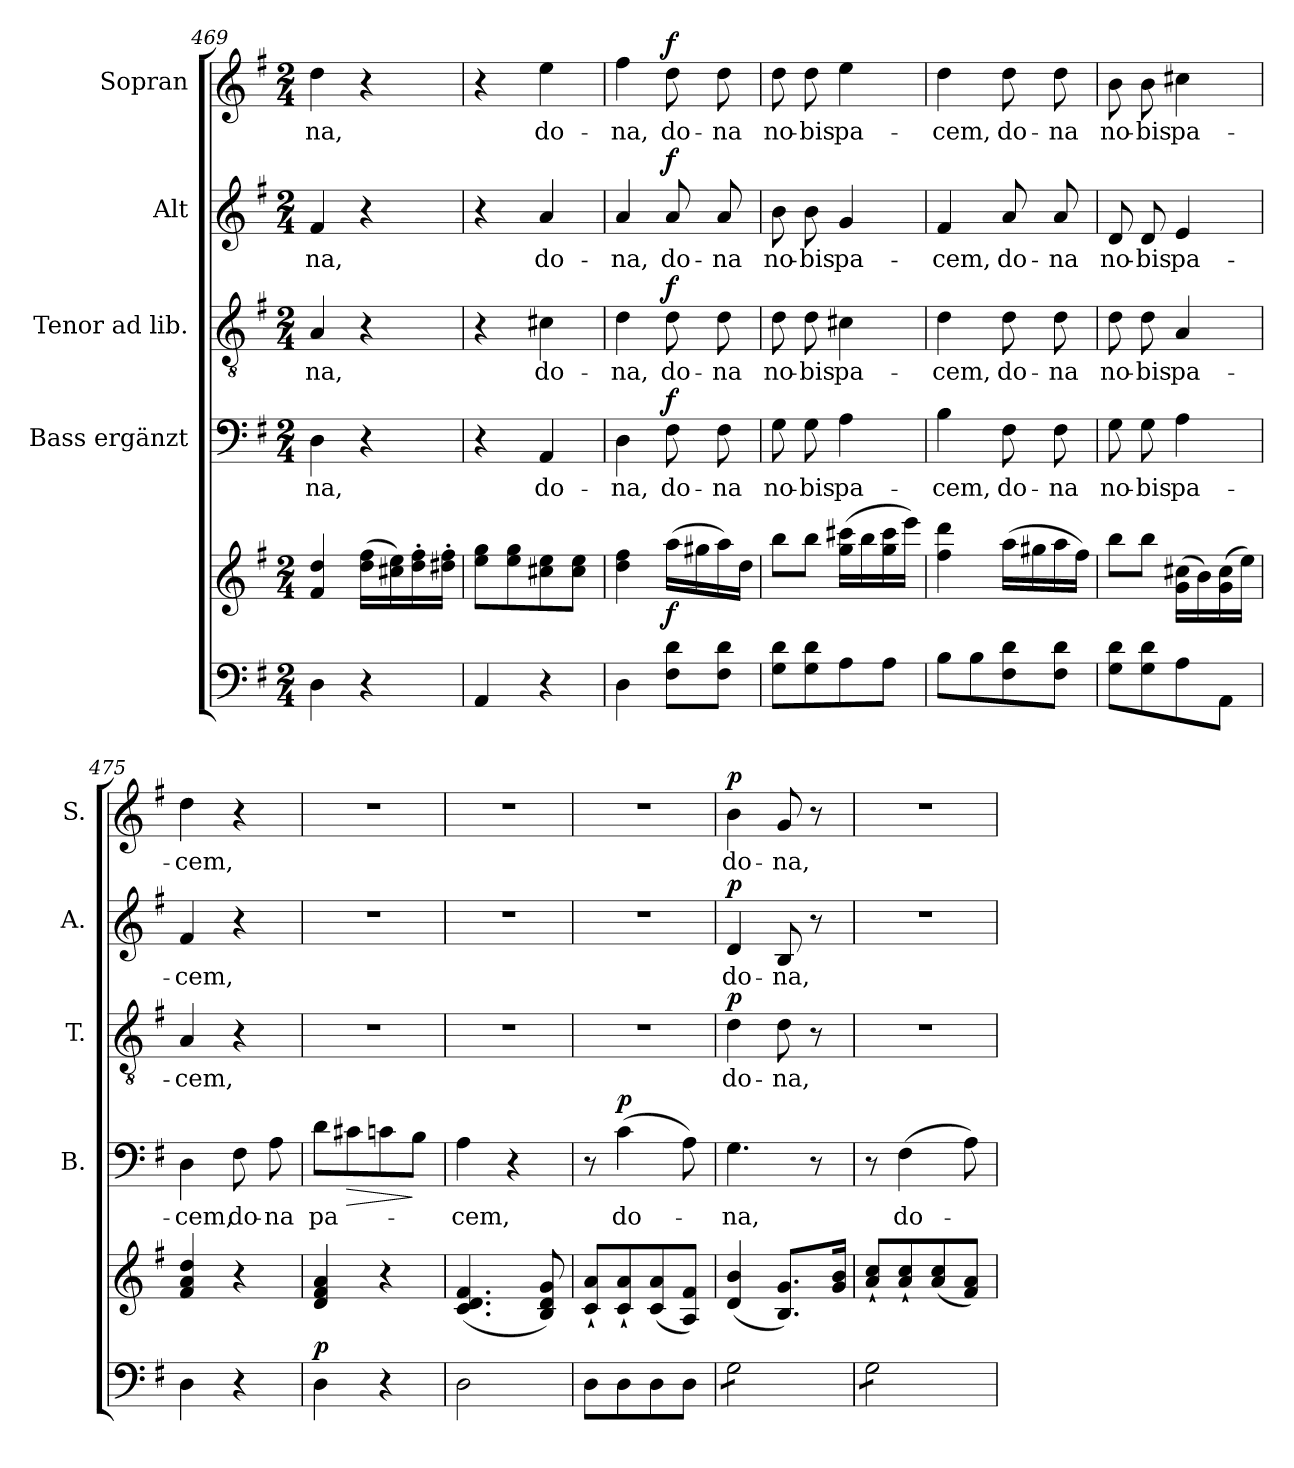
**kern	**kern	**dynam	**kern	**text	**dynam	**kern	**text	**dynam	**kern	**text	**dynam	**kern	**text	**dynam
*part5	*part5	*part5	*part4	*part4	*part4	*part3	*part3	*part3	*part2	*part2	*part2	*part1	*part1	*part1
*staff6	*staff5	*staff5/6	*staff4	*staff4	*staff4	*staff3	*staff3	*staff3	*staff2	*staff2	*staff2	*staff1	*staff1	*staff1
*	*	*	*I"Bass ergänzt	*	*	*I"Tenor ad lib.	*	*	*I"Alt	*	*	*I"Sopran	*	*
*	*	*	*I'B.	*	*	*I'T.	*	*	*I'A.	*	*	*I'S.	*	*
*clefF4	*clefG2	*	*clefF4	*	*	*clefGv2	*	*	*clefG2	*	*	*clefG2	*	*
*k[f#]	*k[f#]	*	*k[f#]	*	*	*k[f#]	*	*	*k[f#]	*	*	*k[f#]	*	*
*G:	*G:	*	*G:	*	*	*G:	*	*	*G:	*	*	*G:	*	*
*M2/4	*M2/4	*	*M2/4	*	*	*M2/4	*	*	*M2/4	*	*	*M2/4	*	*
=469	=469	=469	=469	=469	=469	=469	=469	=469	=469	=469	=469	=469	=469	=469
!	!	!	!	!LO:LY:b	!	!	!LO:LY:b	!	!	!LO:LY:b	!	!	!LO:LY:b	!
4D\	4f#/ 4dd/	.	4D\	-na,	.	4A/	-na,	.	4f#/	-na,	.	4dd\	-na,	.
4r	(>16dd\ 16ff#\LL	.	4r	.	.	4r	.	.	4r	.	.	4r	.	.
.	16cc#X\ 16ee\)	.	.	.	.	.	.	.	.	.	.	.	.	.
.	16dd\'> 16ff#\'>	.	.	.	.	.	.	.	.	.	.	.	.	.
.	16dd#X\'> 16ff#\'>JJ	.	.	.	.	.	.	.	.	.	.	.	.	.
=470	=470	=470	=470	=470	=470	=470	=470	=470	=470	=470	=470	=470	=470	=470
4AA/	8ee\ 8gg\L	.	4r	.	.	4r	.	.	4r	.	.	4r	.	.
.	8ee\ 8gg\	.	.	.	.	.	.	.	.	.	.	.	.	.
!	!	!	!	!LO:LY:b	!	!	!LO:LY:b	!	!	!LO:LY:b	!	!	!LO:LY:b	!
4r	8cc#X\ 8ee\	.	4AA/	do-	.	4c#X\	do-	.	4a/	do-	.	4ee\	do-	.
.	8cc#\ 8ee\J	.	.	.	.	.	.	.	.	.	.	.	.	.
=471	=471	=471	=471	=471	=471	=471	=471	=471	=471	=471	=471	=471	=471	=471
!	!	!	!	!LO:LY:b	!	!	!LO:LY:b	!	!	!LO:LY:b	!	!	!LO:LY:b	!
4D\	4dd\ 4ff#\	.	4D\	-na,	.	4d\	-na,	.	4a/	-na,	.	4ff#\	-na,	.
!	!	!LO:DY:b	!	!LO:LY:b	!LO:DY:a	!	!LO:LY:b	!LO:DY:a	!	!LO:LY:b	!LO:DY:a	!	!LO:LY:b	!LO:DY:a
8F#\ 8d\L	(>16aa\LL	f	8F#\	do-	f	8d\	do-	f	8a/	do-	f	8dd\	do-	f
.	16gg#X\	.	.	.	.	.	.	.	.	.	.	.	.	.
!	!	!	!	!LO:LY:b	!	!	!LO:LY:b	!	!	!LO:LY:b	!	!	!LO:LY:b	!
8F#\ 8d\J	16aa\)	.	8F#\	-na	.	8d\	-na	.	8a/	-na	.	8dd\	-na	.
.	16dd\JJ	.	.	.	.	.	.	.	.	.	.	.	.	.
!!LO:PB:g=z
=472	=472	=472	=472	=472	=472	=472	=472	=472	=472	=472	=472	=472	=472	=472
!	!	!	!	!LO:LY:b	!	!	!LO:LY:b	!	!	!LO:LY:b	!	!	!LO:LY:b	!
8G\ 8d\L	8bb\L	.	8G\	no-	.	8d\	no-	.	8b\	no-	.	8dd\	no-	.
!	!	!	!	!LO:LY:b	!	!	!LO:LY:b	!	!	!LO:LY:b	!	!	!LO:LY:b	!
8G\ 8d\	8bb\J	.	8G\	-bis	.	8d\	-bis	.	8b\	-bis	.	8dd\	-bis	.
!	!	!	!	!LO:LY:b	!	!	!LO:LY:b	!	!	!LO:LY:b	!	!	!LO:LY:b	!
8A\	(>16gg\ 16ccc#X\LL	.	4A\	pa-	.	4c#X\	pa-	.	4g/	pa-	.	4ee\	pa-	.
.	16bb\	.	.	.	.	.	.	.	.	.	.	.	.	.
8A\J	16gg\ 16ccc#\	.	.	.	.	.	.	.	.	.	.	.	.	.
.	16eee\JJ)	.	.	.	.	.	.	.	.	.	.	.	.	.
=473	=473	=473	=473	=473	=473	=473	=473	=473	=473	=473	=473	=473	=473	=473
!	!	!	!	!LO:LY:b	!	!	!LO:LY:b	!	!	!LO:LY:b	!	!	!LO:LY:b	!
8B\L	4ff#\ 4ddd\	.	4B\	-cem,	.	4d\	-cem,	.	4f#/	-cem,	.	4dd\	-cem,	.
8B\	.	.	.	.	.	.	.	.	.	.	.	.	.	.
!	!	!	!	!LO:LY:b	!	!	!LO:LY:b	!	!	!LO:LY:b	!	!	!LO:LY:b	!
8F#\ 8d\	(>16aa\LL	.	8F#\	do-	.	8d\	do-	.	8a/	do-	.	8dd\	do-	.
.	16gg#X\	.	.	.	.	.	.	.	.	.	.	.	.	.
!	!	!	!	!LO:LY:b	!	!	!LO:LY:b	!	!	!LO:LY:b	!	!	!LO:LY:b	!
8F#\ 8d\J	16aa\	.	8F#\	-na	.	8d\	-na	.	8a/	-na	.	8dd\	-na	.
.	16ff#\JJ)	.	.	.	.	.	.	.	.	.	.	.	.	.
=474	=474	=474	=474	=474	=474	=474	=474	=474	=474	=474	=474	=474	=474	=474
!	!	!	!	!LO:LY:b	!	!	!LO:LY:b	!	!	!LO:LY:b	!	!	!LO:LY:b	!
8G\ 8d\L	8bb\L	.	8G\	no-	.	8d\	no-	.	8d/	no-	.	8b\	no-	.
!	!	!	!	!LO:LY:b	!	!	!LO:LY:b	!	!	!LO:LY:b	!	!	!LO:LY:b	!
8G\ 8d\	8bb\J	.	8G\	-bis	.	8d\	-bis	.	8d/	-bis	.	8b\	-bis	.
!	!	!	!	!LO:LY:b	!	!	!LO:LY:b	!	!	!LO:LY:b	!	!	!LO:LY:b	!
8A\	(>16g\ 16cc#X\LL	.	4A\	pa-	.	4A/	pa-	.	4e/	pa-	.	4cc#X\	pa-	.
.	16b\)	.	.	.	.	.	.	.	.	.	.	.	.	.
8AA\J	(>16g\ 16cc#\	.	.	.	.	.	.	.	.	.	.	.	.	.
.	16ee\JJ)	.	.	.	.	.	.	.	.	.	.	.	.	.
=475	=475	=475	=475	=475	=475	=475	=475	=475	=475	=475	=475	=475	=475	=475
!	!	!	!	!LO:LY:b	!	!	!LO:LY:b	!	!	!LO:LY:b	!	!	!LO:LY:b	!
4D\	4f#/ 4a/ 4dd/	.	4D\	-cem,	.	4A/	-cem,	.	4f#/	-cem,	.	4dd\	-cem,	.
!	!	!	!	!LO:LY:b	!	!	!	!	!	!	!	!	!	!
4r	4r	.	8F#\	do-	.	4r	.	.	4r	.	.	4r	.	.
!	!	!	!	!LO:LY:b	!	!	!	!	!	!	!	!	!	!
.	.	.	8A\	-na	.	.	.	.	.	.	.	.	.	.
=476	=476	=476	=476	=476	=476	=476	=476	=476	=476	=476	=476	=476	=476	=476
!	!	!LO:DY:a=2	!	!LO:LY:b	!	!	!	!	!	!	!	!	!	!
4D\	4d/ 4f#/ 4a/	p	8d\L	pa-	.	2r	.	.	2r	.	.	2r	.	.
!	!	!	!	!	!LO:HP:b	!	!	!	!	!	!	!	!	!
.	.	.	8c#X\	.	>	.	.	.	.	.	.	.	.	.
4r	4r	.	8cn\	.	.	.	.	.	.	.	.	.	.	.
.	.	.	8B\J	.	]	.	.	.	.	.	.	.	.	.
=477	=477	=477	=477	=477	=477	=477	=477	=477	=477	=477	=477	=477	=477	=477
!	!	!	!	!LO:LY:b	!	!	!	!	!	!	!	!	!	!
2D\	(<4.c/ 4.d/ 4.f#/	.	4A\	-cem,	.	2r	.	.	2r	.	.	2r	.	.
.	.	.	4r	.	.	.	.	.	.	.	.	.	.	.
.	8B/ 8d/ 8g/)	.	.	.	.	.	.	.	.	.	.	.	.	.
!!LO:LB:g=z
=478	=478	=478	=478	=478	=478	=478	=478	=478	=478	=478	=478	=478	=478	=478
8D\L	8c/`< 8a/`<L	.	8r	.	.	2r	.	.	2r	.	.	2r	.	.
!	!	!	!	!LO:LY:b	!LO:DY:a	!	!	!	!	!	!	!	!	!
8D\	8c/`< 8a/`<	.	(>4c\	do-	p	.	.	.	.	.	.	.	.	.
8D\	(<8c/ 8a/	.	.	.	.	.	.	.	.	.	.	.	.	.
8D\J	8A/ 8f#/J)	.	8A\)	.	.	.	.	.	.	.	.	.	.	.
=479	=479	=479	=479	=479	=479	=479	=479	=479	=479	=479	=479	=479	=479	=479
!	!	!	!	!LO:LY:b	!	!	!LO:LY:b	!LO:DY:a	!	!LO:LY:b	!LO:DY:a	!	!LO:LY:b	!LO:DY:a
*tremolo	*	*	*	*	*	*	*	*	*	*	*	*	*	*
8G\L	(<4d/ 4b/	.	4.G\	-na,	.	4d\	do-	p	4d/	do-	p	4b\	do-	p
8G\	.	.	.	.	.	.	.	.	.	.	.	.	.	.
!	!	!	!	!	!	!	!LO:LY:b	!	!	!LO:LY:b	!	!	!LO:LY:b	!
8G\	8.B/ 8.g/L)	.	.	.	.	8d\	-na,	.	8B/	-na,	.	8g/	-na,	.
8G\J	.	.	8r	.	.	8r	.	.	8r	.	.	8r	.	.
.	16g/ 16b/Jk	.	.	.	.	.	.	.	.	.	.	.	.	.
=480	=480	=480	=480	=480	=480	=480	=480	=480	=480	=480	=480	=480	=480	=480
8G\L	8a/`< 8cc/`<L	.	8r	.	.	2r	.	.	2r	.	.	2r	.	.
!	!	!	!	!LO:LY:b	!	!	!	!	!	!	!	!	!	!
8G\	8a/`< 8cc/`<	.	(>4F#\	do-	.	.	.	.	.	.	.	.	.	.
8G\	(<8a/ 8cc/	.	.	.	.	.	.	.	.	.	.	.	.	.
8G\J	8f#/ 8a/J)	.	8A\)	.	.	.	.	.	.	.	.	.	.	.
*Xtremolo	*	*	*	*	*	*	*	*	*	*	*	*	*	*
=	=	=	=	=	=	=	=	=	=	=	=	=	=	=
*-	*-	*-	*-	*-	*-	*-	*-	*-	*-	*-	*-	*-	*-	*-
